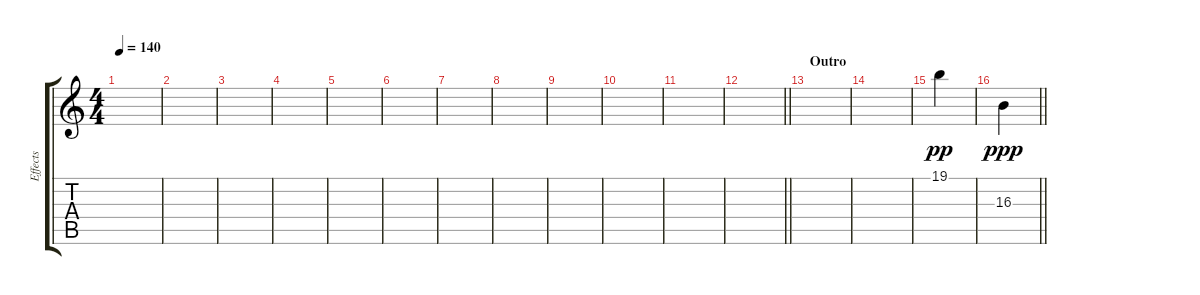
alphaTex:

\track ("Effects" "Effects") {instrument fx5brightness}
\staff {score tabs}
\tuning (E4 B3 G3 D3 A2 E2) {hide}
\ts (4 4)
\tempo 140
\clef g2
\ks c
|
|
|
|
|
|
|
|
|
|
|
\barLineRight lightlight
|
\section ("" "Outro")
|
|
19.1.4{dy pp} |
\barLineRight lightlight
16.3.4{dy ppp}
